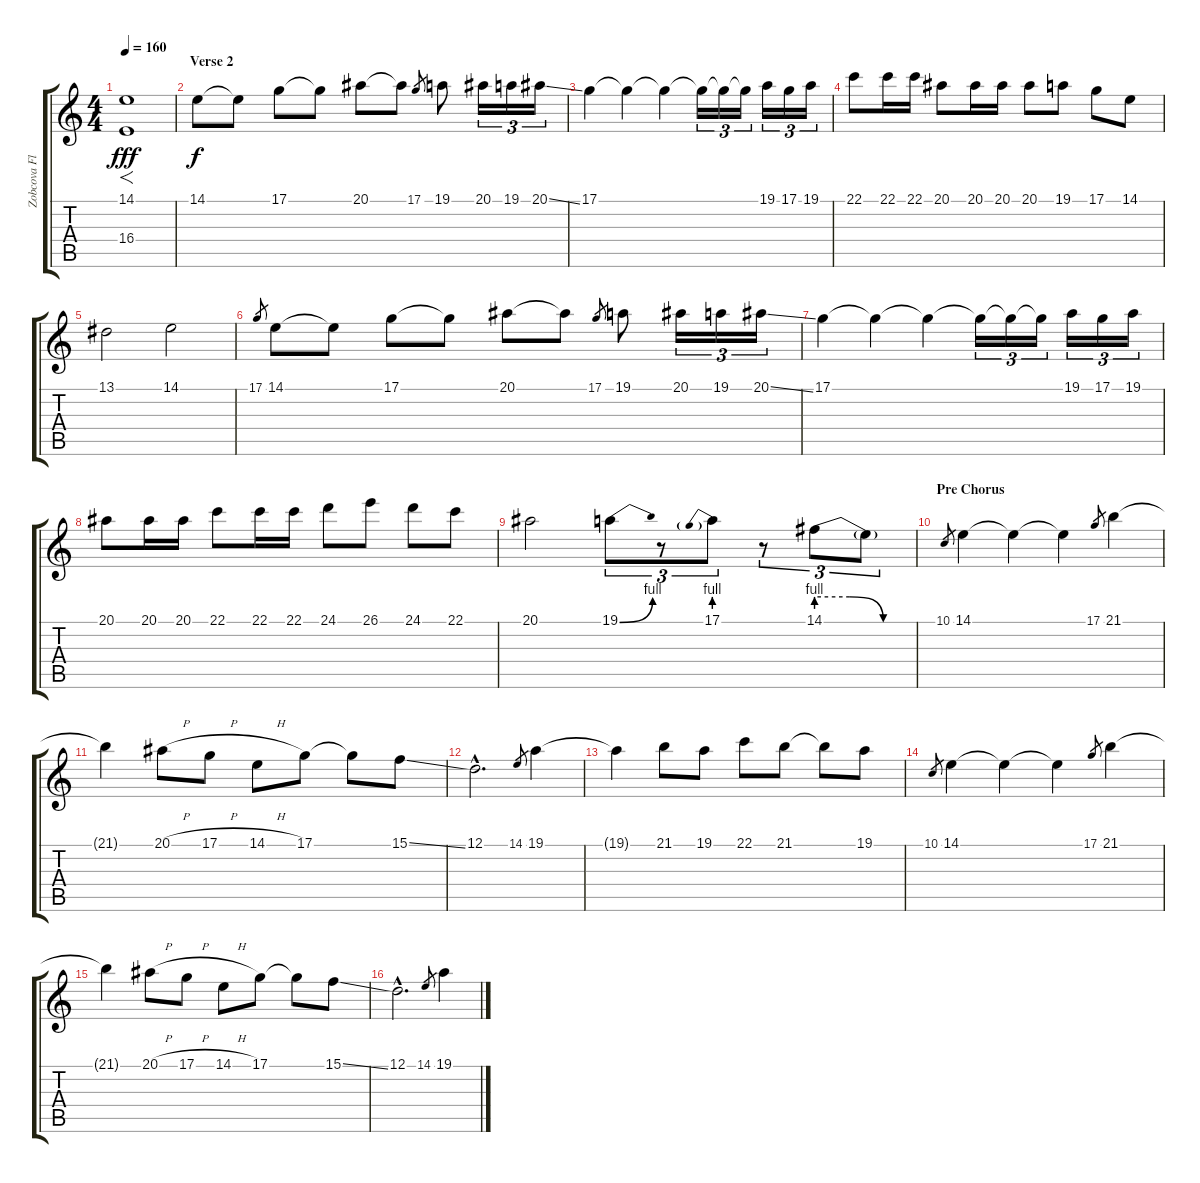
\track ("Zobcova Flauta" "Zobcova Fl") {instrument recorder}
\staff {score tabs}
\tuning (D4 A3 F3 C3 G2 C2) {hide}
\ts (4 4)
\tempo 160
\clef g2
\ks c
(14.1 16.4).1{f dy fff} |
\section ("" "Verse 2")
14.1.8{dy f} 14.1{t}.8 17.1.8 17.1{t}.8 20.1.8 20.1{t}.8 17.1.8{gr} 19.1.8 20.1.16{tu (3 2)} 19.1.16{tu (3 2)} 20.1{ss}.16{tu (3 2)} |
17.1.4 17.1{t}.4 17.1{t}.4 17.1{t}.16{tu (3 2)} 17.1{t}.16{tu (3 2)} 17.1{t}.16{tu (3 2)} 19.1.16{tu (3 2)} 17.1.16{tu (3 2)} 19.1.16{tu (3 2)} |
22.1.8 22.1.16 22.1.16 20.1.8 20.1.16 20.1.16 20.1.8 19.1.8 17.1.8 14.1.8 |
13.1.2 14.1.2 |
17.1.8{gr} 14.1.8 14.1{t}.8 17.1.8 17.1{t}.8 20.1.8 20.1{t}.8 17.1.8{gr} 19.1.8 20.1.16{tu (3 2)} 19.1.16{tu (3 2)} 20.1{ss}.16{tu (3 2)} |
17.1.4 17.1{t}.4 17.1{t}.4 17.1{t}.16{tu (3 2)} 17.1{t}.16{tu (3 2)} 17.1{t}.16{tu (3 2)} 19.1.16{tu (3 2)} 17.1.16{tu (3 2)} 19.1.16{tu (3 2)} |
20.1.8 20.1.16 20.1.16 22.1.8 22.1.16 22.1.16 24.1.8 26.1.8 24.1.8 22.1.8 |
20.1.2 19.1{be (bend 0 0 60 4)}.8{tu (3 2)} r.8{tu (3 2)} 17.1{be (prebend 0 4 60 4)}.8{tu (3 2)} r.8{tu (3 2)} 14.1{be (custom 0 4 20 4 40 0 60 0)}.8{tu (3 2)} 14.1{t}.8{tu (3 2)} |
\section ("" "Pre Chorus")
10.1.8{gr} 14.1.4 14.1{t}.4 14.1{t}.4 17.1.8{gr} 21.1.4 |
21.1{t}.4 20.1{h}.8 17.1{h}.8 14.1{h}.8 17.1.8 17.1{t}.8 15.1{ss}.8 |
12.1{hac}.2{d} 14.1.8{gr} 19.1.4 |
19.1{t}.4 21.1.8 19.1.8 22.1.8 21.1.8 21.1{t}.8 19.1.8 |
10.1.8{gr} 14.1.4 14.1{t}.4 14.1{t}.4 17.1.8{gr} 21.1.4 |
21.1{t}.4 20.1{h}.8 17.1{h}.8 14.1{h}.8 17.1.8 17.1{t}.8 15.1{ss}.8 |
12.1{hac}.2{d} 14.1.8{gr} 19.1.4
